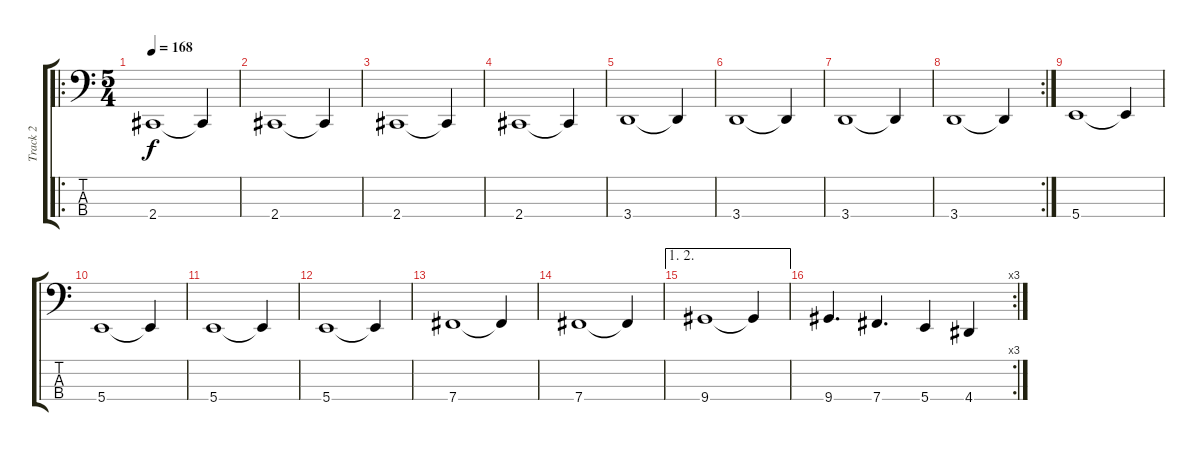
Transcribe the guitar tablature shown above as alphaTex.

\track ("Track 2" "Track 2") {instrument electricbassfinger}
\staff {score tabs}
\tuning (E2 B1 Gb1 B0) {hide}
\ro
\ts (5 4)
\tempo 168
\clef f4
\ks c
2.4.1{dy f instrument electricbassfinger} 2.4{t}.4 |
2.4.1 2.4{t}.4 |
2.4.1 2.4{t}.4 |
2.4.1 2.4{t}.4 |
3.4.1 3.4{t}.4 |
3.4.1 3.4{t}.4 |
3.4.1 3.4{t}.4 |
\rc 2
3.4.1 3.4{t}.4 |
5.4.1 5.4{t}.4 |
5.4.1 5.4{t}.4 |
5.4.1 5.4{t}.4 |
5.4.1 5.4{t}.4 |
7.4.1 7.4{t}.4 |
7.4.1 7.4{t}.4 |
\ae (1 2)
9.4.1 9.4{t}.4 |
\rc 3
9.4.4{d} 7.4.4{d} 5.4.4 4.4.4
